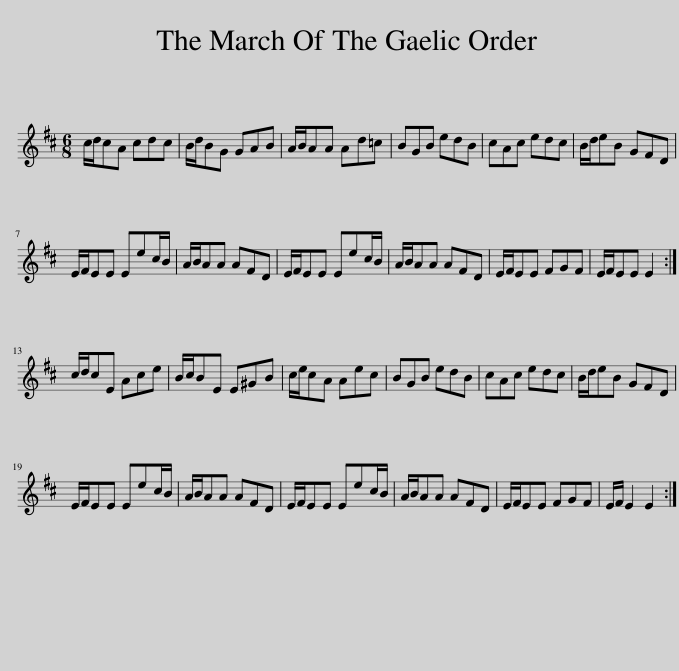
X:1
L:1/8
M:6/8
I:linebreak $
K:D
V:1 treble
V:1
 c/d/cA cdc | B/d/BG GAB | A/B/AA Ad=c | BGB edB | cAc edc | %5
 B/d/eB GFD |$ E/F/EE Eec/B/ | A/B/AA AFD | E/F/EE Eec/B/ | A/B/AA AFD | %10
 E/F/EE FGF | E/F/EE E2 :|$ c/d/cE Ace | B/c/BE E^GB | c/e/cA Aec | %15
 BGB edB | cAc edc | B/d/eB GFD |$ E/F/EE Eec/B/ | A/B/AA AFD | %20
 E/F/EE Eec/B/ | A/B/AA AFD | E/F/EE FGF | E/F/ E2 E2 :| %24
